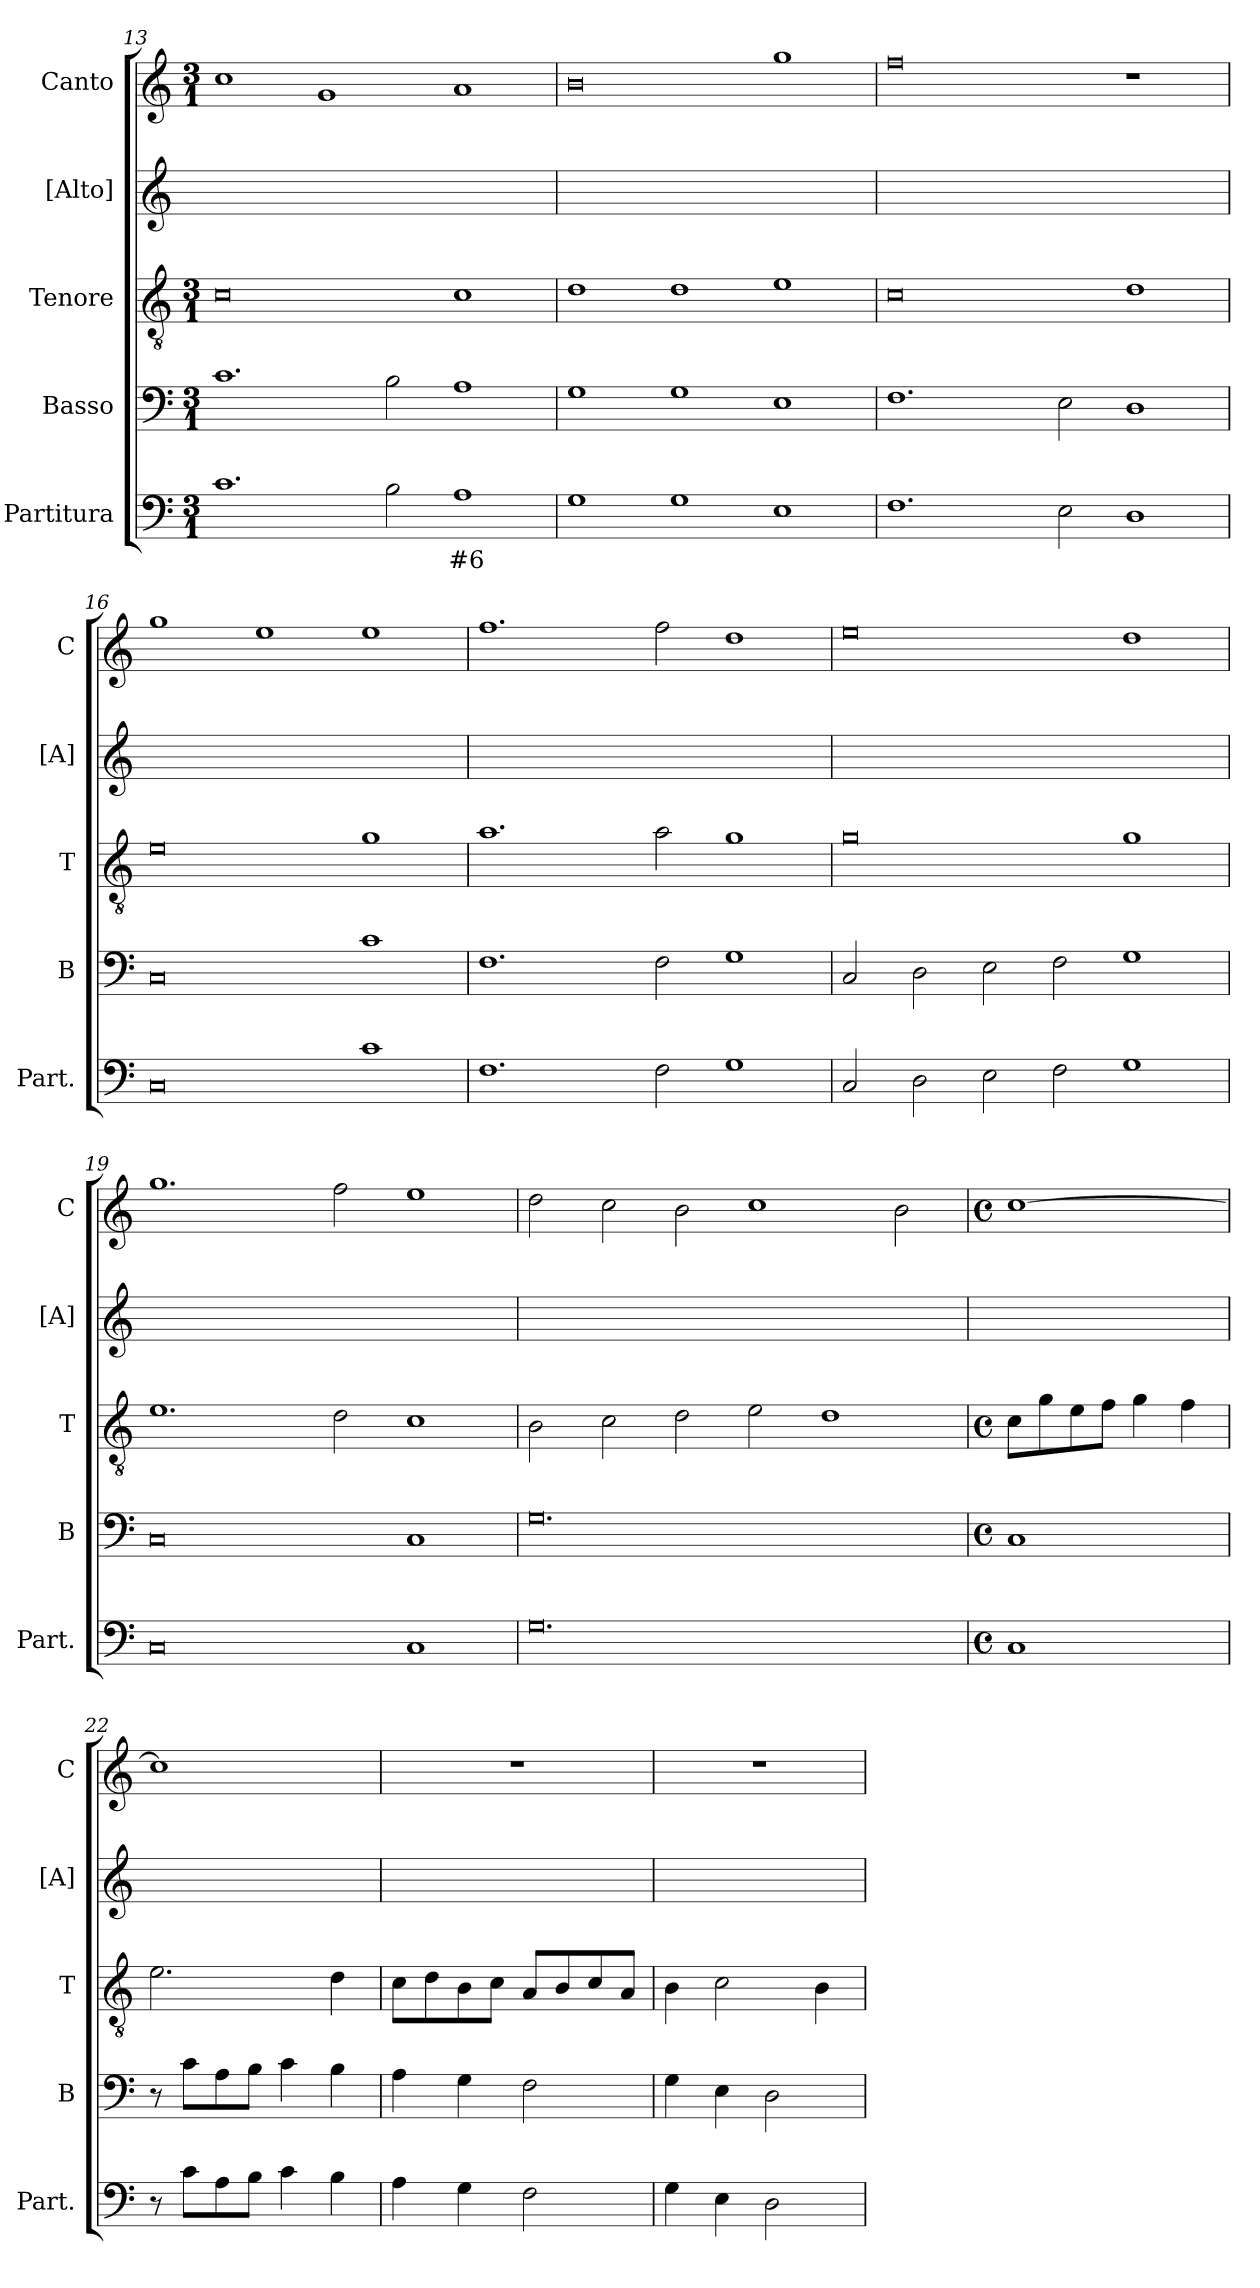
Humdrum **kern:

**kern	**text	**kern	**kern	**kern	**kern
*part5	*part5	*part4	*part3	*part2	*part1
*staff5	*staff5	*staff4	*staff3	*staff2	*staff1
*I"Partitura	*	*I"Basso	*I"Tenore	*I"[Alto]	*I"Canto
*I'Part.	*	*I'B	*I'T	*I'[A]	*I'C
*clefF4	*	*clefF4	*clefGv2	*clefG2	*clefG2
*k[]	*	*k[]	*k[]	*k[]	*k[]
*M3/1	*	*M3/1	*M3/1	*	*M3/1
=13	=13	=13	=13	=13	=13
1.c	.	1.c	0c	1ryy	1cc
.	.	.	.	0ryy	1g
2B\	.	2B\	.	.	.
1A	#6	1A	1c	.	1a
=14	=14	=14	=14	=14	=14
1G	.	1G	1d	1ryy	0b
1G	.	1G	1d	0ryy	.
1E	.	1E	1e	.	1gg
=15	=15	=15	=15	=15	=15
1.F	.	1.F	0c	1ryy	0ff
.	.	.	.	0ryy	.
2E\	.	2E\	.	.	.
1D	.	1D	1d	.	1r
=16	=16	=16	=16	=16	=16
0C	.	0C	0e	1ryy	1gg
.	.	.	.	0ryy	1ee
1c	.	1c	1g	.	1ee
=17	=17	=17	=17	=17	=17
1.F	.	1.F	1.a	1ryy	1.ff
.	.	.	.	0ryy	.
2F\	.	2F\	2a\	.	2ff\
1G	.	1G	1g	.	1dd
=18	=18	=18	=18	=18	=18
2C/	.	2C/	0g	1ryy	0ee
2D\	.	2D\	.	.	.
2E\	.	2E\	.	0ryy	.
2F\	.	2F\	.	.	.
1G	.	1G	1g	.	1dd
=19	=19	=19	=19	=19	=19
0C	.	0C	1.e	1ryy	1.gg
.	.	.	.	0ryy	.
.	.	.	2d\	.	2ff\
1C	.	1C	1c	.	1ee
=20	=20	=20	=20	=20	=20
0.G	.	0.G	2B\	1ryy	2dd\
.	.	.	2c\	.	2cc\
.	.	.	2d\	0ryy	2b\
.	.	.	2e\	.	1cc
.	.	.	1d	.	.
.	.	.	.	.	2b\
=21	=21	=21	=21	=21	=21
*M4/4	*	*M4/4	*M4/4	*	*M4/4
*met(c)	*	*met(c)	*met(c)	*	*met(c)
*	*	*	*	*	*MM120
1C	.	1C	8c\L	1ryy	[1cc
.	.	.	8g\	.	.
.	.	.	8e\	.	.
.	.	.	8f\J	.	.
.	.	.	4g\	.	.
.	.	.	4f\	.	.
=22	=22	=22	=22	=22	=22
8r	.	8r	2.e\	1ryy	1cc]
8c\L	.	8c\L	.	.	.
8A\	.	8A\	.	.	.
8B\J	.	8B\J	.	.	.
4c\	.	4c\	.	.	.
4B\	.	4B\	4d\	.	.
=23	=23	=23	=23	=23	=23
4A\	.	4A\	8c\L	1ryy	1r
.	.	.	8d\	.	.
4G\	.	4G\	8B\	.	.
.	.	.	8c\J	.	.
2F\	.	2F\	8A/L	.	.
.	.	.	8B/	.	.
.	.	.	8c/	.	.
.	.	.	8A/J	.	.
=24	=24	=24	=24	=24	=24
4G\	.	4G\	4B\	1ryy	1r
4E>\	.	4E\	2c\	.	.
2D>\	.	2D\	.	.	.
.	.	.	4B\	.	.
=	=	=	=	=	=
*-	*-	*-	*-	*-	*-
